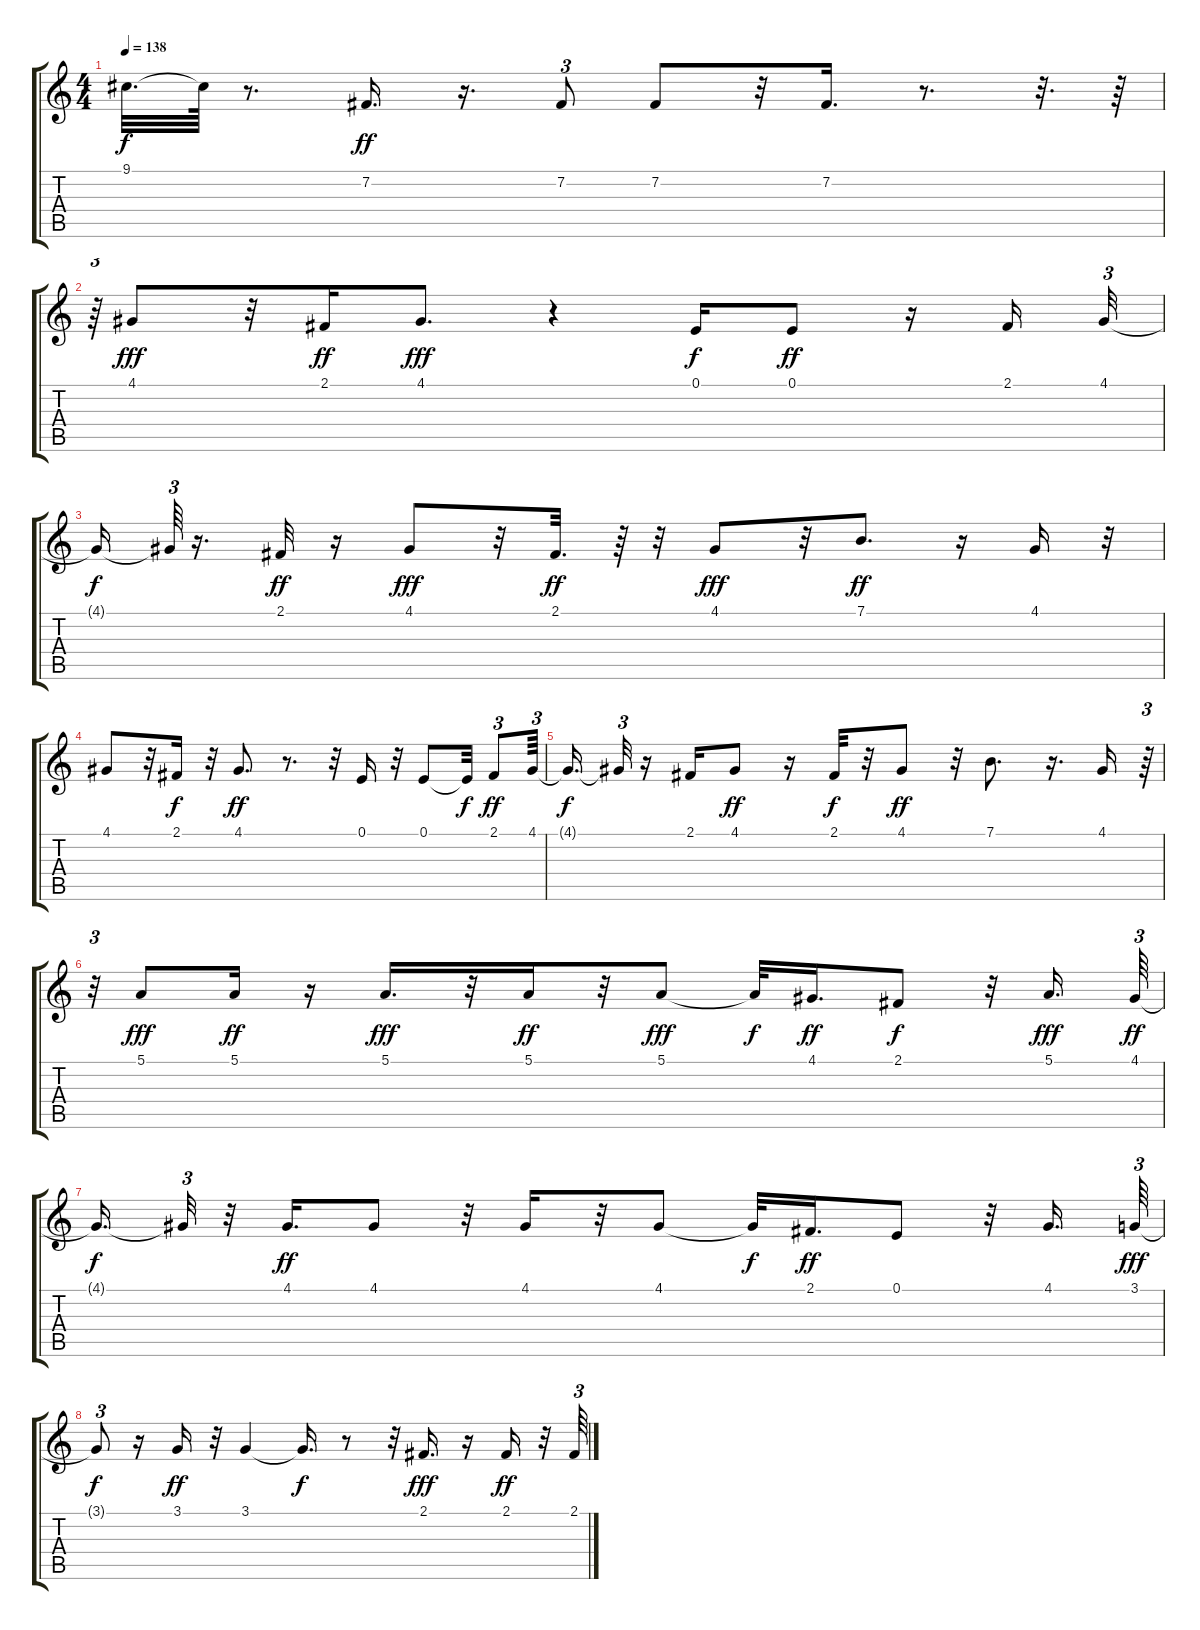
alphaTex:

\track "" {instrument flute}
\staff {score tabs}
\tuning (E4 B3 G3 D3 A2 E2) {hide}
\ts (4 4)
\tempo 138
\clef g2
\ks c
9.1{t}.32{d dy f} 9.1{t}.64 r.8{d} 7.2.16{d dy ff} r.16{d} 7.2.8{tu (3 2)} 7.2.8 r.32 7.2.16{d} r.8{d} r.32{d} r.64 |
r.64{tu (3 2)} 4.1.8{dy fff} r.32 2.1.16{dy ff} 4.1.8{d dy fff} r.4 0.1.16{dy f} 0.1.8{dy ff} r.16 2.1.16 4.1.32{tu (3 2)} |
4.1{t}.16{dy f} 4.1{t}.64{tu (3 2)} r.16{d} 2.1.32{dy ff} r.16 4.1.8{dy fff} r.32 2.1.32{d dy ff} r.64 r.32 4.1.8{dy fff} r.32 7.1.8{d dy ff} r.16 4.1.16 r.32 |
4.1.8 r.32 2.1.16{dy f} r.32 4.1.8{d dy ff} r.8{d} r.32 0.1.16 r.32 0.1.8 0.1{t}.32{dy f} 2.1.8{tu (3 2) dy ff} 4.1.64{tu (3 2)} |
4.1{t}.16{d dy f} 4.1{t}.32{tu (3 2)} r.16 2.1.16 4.1.8{dy ff} r.16 2.1.32{dy f} r.32 4.1.8{dy ff} r.32 7.1.8{d} r.16{d} 4.1.16 r.64{tu (3 2)} |
r.32{tu (3 2)} 5.1.8{dy fff} 5.1.16{dy ff} r.16 5.1.16{d dy fff} r.32 5.1.16{dy ff} r.32 5.1.8{dy fff} 5.1{t}.32{dy f} 4.1.16{d dy ff} 2.1.8{dy f} r.32 5.1.16{d dy fff} 4.1.64{tu (3 2) dy ff} |
4.1{t}.16{d dy f} 4.1{t}.32{tu (3 2)} r.32 4.1.16{d dy ff} 4.1.8 r.32 4.1.16 r.32 4.1.8 4.1{t}.32{dy f} 2.1.16{d dy ff} 0.1.8 r.32 4.1.16{d} 3.1.64{tu (3 2) dy fff} |
3.1{t}.8{tu (3 2) dy f} r.16 3.1.16{dy ff} r.32 3.1.4 3.1{t}.16{d dy f} r.8 r.32 2.1.16{d dy fff} r.16 2.1.16{dy ff} r.32 2.1.64{tu (3 2)}
